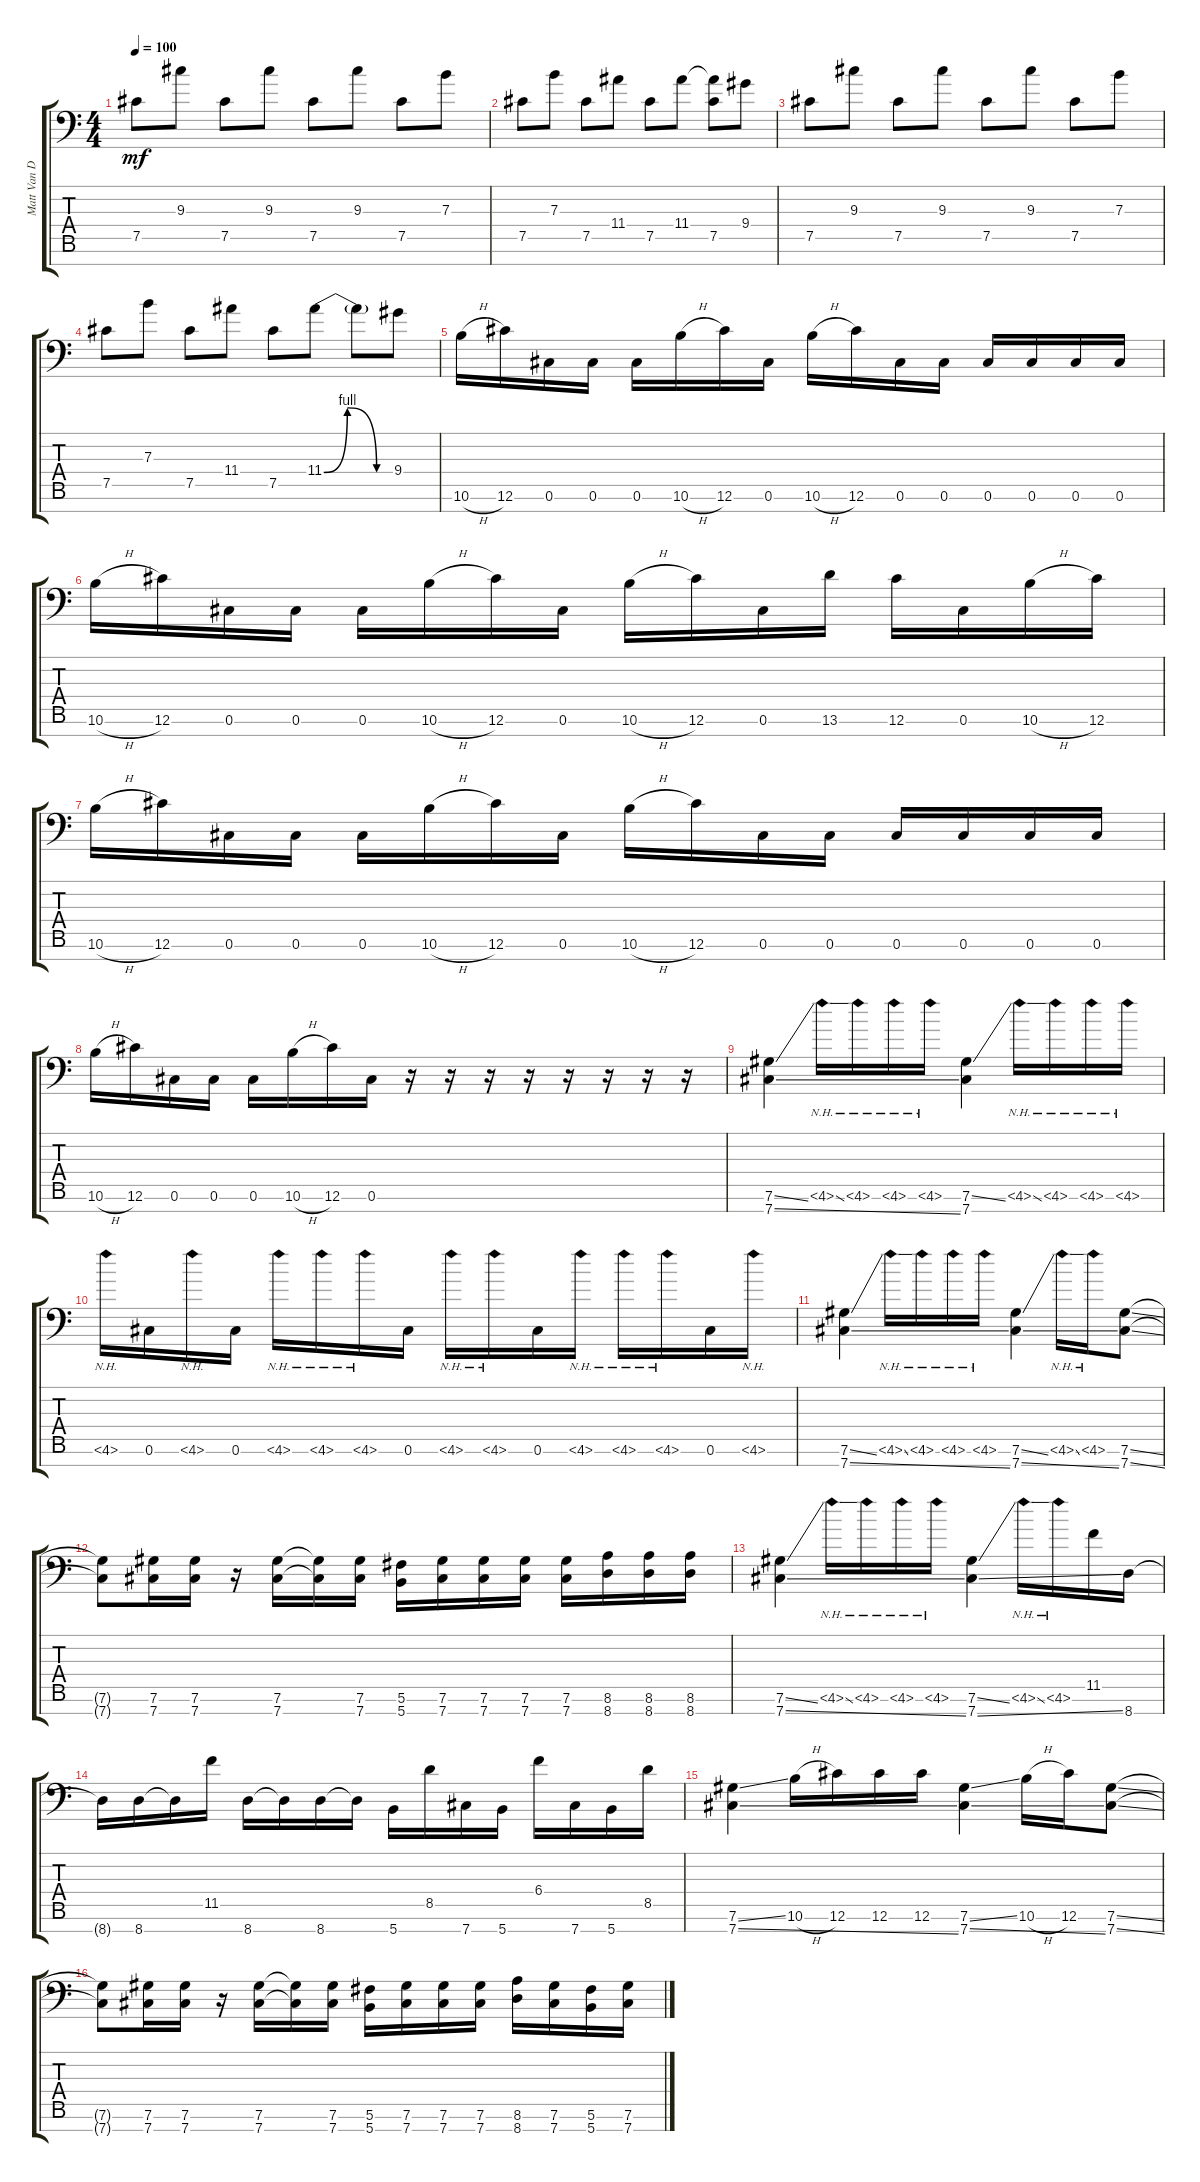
\track ("Matt Van Duppen" "Matt Van D") {instrument distortionguitar}
\staff {score tabs}
\tuning (Db4 Ab3 E3 B2 Gb2 Db2 Gb1) {hide}
\ts (4 4)
\tempo 100
\clef f4
\ks c
7.5.8{dy mf} 9.3.8 7.5.8 9.3.8 7.5.8 9.3.8 7.5.8 7.3.8 |
7.5.8 7.3.8 7.5.8 11.4.8 7.5.8 11.4.8 (11.4{t} 7.5).8 9.4.8 |
7.5.8 9.3.8 7.5.8 9.3.8 7.5.8 9.3.8 7.5.8 7.3.8 |
7.5.8 7.3.8 7.5.8 11.4.8 7.5.8 11.4{be (custom 0 0 0 0 20 4 20 4 45 0 60 0)}.8 11.4{t}.8 9.4.8 |
10.6{h}.16 12.6.16 0.6.16 0.6.16 0.6.16 10.6{h}.16 12.6.16 0.6.16 10.6{h}.16 12.6.16 0.6.16 0.6.16 0.6.16 0.6.16 0.6.16 0.6.16 |
10.6{h}.16 12.6.16 0.6.16 0.6.16 0.6.16 10.6{h}.16 12.6.16 0.6.16 10.6{h}.16 12.6.16 0.6.16 13.6.16 12.6.16 0.6.16 10.6{h}.16 12.6.16 |
10.6{h}.16 12.6.16 0.6.16 0.6.16 0.6.16 10.6{h}.16 12.6.16 0.6.16 10.6{h}.16 12.6.16 0.6.16 0.6.16 0.6.16 0.6.16 0.6.16 0.6.16 |
10.6{h}.16 12.6.16 0.6.16 0.6.16 0.6.16 10.6{h}.16 12.6.16 0.6.16 r.16 r.16 r.16 r.16 r.16 r.16 r.16 r.16 |
(7.6{ss} 7.7{ss}).4 4.6{nh ss}.16 4.6{nh}.16 4.6{nh}.16 4.6{nh}.16 (7.6{ss} 7.7).4 4.6{nh ss}.16 4.6{nh}.16 4.6{nh}.16 4.6{nh}.16 |
4.6{nh}.16 0.6.16 4.6{nh}.16 0.6.16 4.6{nh}.16 4.6{nh}.16 4.6{nh}.16 0.6.16 4.6{nh}.16 4.6{nh}.16 0.6.16 4.6{nh}.16 4.6{nh}.16 4.6{nh}.16 0.6.16 4.6{nh}.16 |
(7.6{ss} 7.7{ss}).4 4.6{nh ss}.16 4.6{nh}.16 4.6{nh}.16 4.6{nh}.16 (7.6{ss} 7.7{ss}).4 4.6{nh ss}.16 4.6{nh}.16 (7.6{ss} 7.7{ss}).8 |
(7.6{t} 7.7{t}).8 (7.6 7.7).16 (7.6 7.7).16 r.16 (7.6 7.7).16 (7.6{t} 7.7{t}).16 (7.6 7.7).16 (5.6 5.7).16 (7.6 7.7).16 (7.6 7.7).16 (7.6 7.7).16 (7.6 7.7).16 (8.6 8.7).16 (8.6 8.7).16 (8.6 8.7).16 |
(7.6{ss} 7.7{ss}).4 4.6{nh ss}.16 4.6{nh}.16 4.6{nh}.16 4.6{nh}.16 (7.6{ss} 7.7{ss}).4 4.6{nh ss}.16 4.6{nh}.16 11.5.16 8.7.16 |
8.7{t}.16 8.7.16 8.7{t}.16 11.5.16 8.7.16 8.7{t}.16 8.7.16 8.7{t}.16 5.7.16 8.5.16 7.7.16 5.7.16 6.4.16 7.7.16 5.7.16 8.5.16 |
(7.6{ss} 7.7{ss}).4 10.6{h}.16 12.6.16 12.6.16 12.6.16 (7.6{ss} 7.7{ss}).4 10.6{h}.16 12.6.16 (7.6{ss} 7.7{ss}).8 |
(7.6{t} 7.7{t}).8 (7.6 7.7).16 (7.6 7.7).16 r.16 (7.6 7.7).16 (7.6{t} 7.7{t}).16 (7.6 7.7).16 (5.6 5.7).16 (7.6 7.7).16 (7.6 7.7).16 (7.6 7.7).16 (8.6 8.7).16 (7.6 7.7).16 (5.6 5.7).16 (7.6 7.7).16
